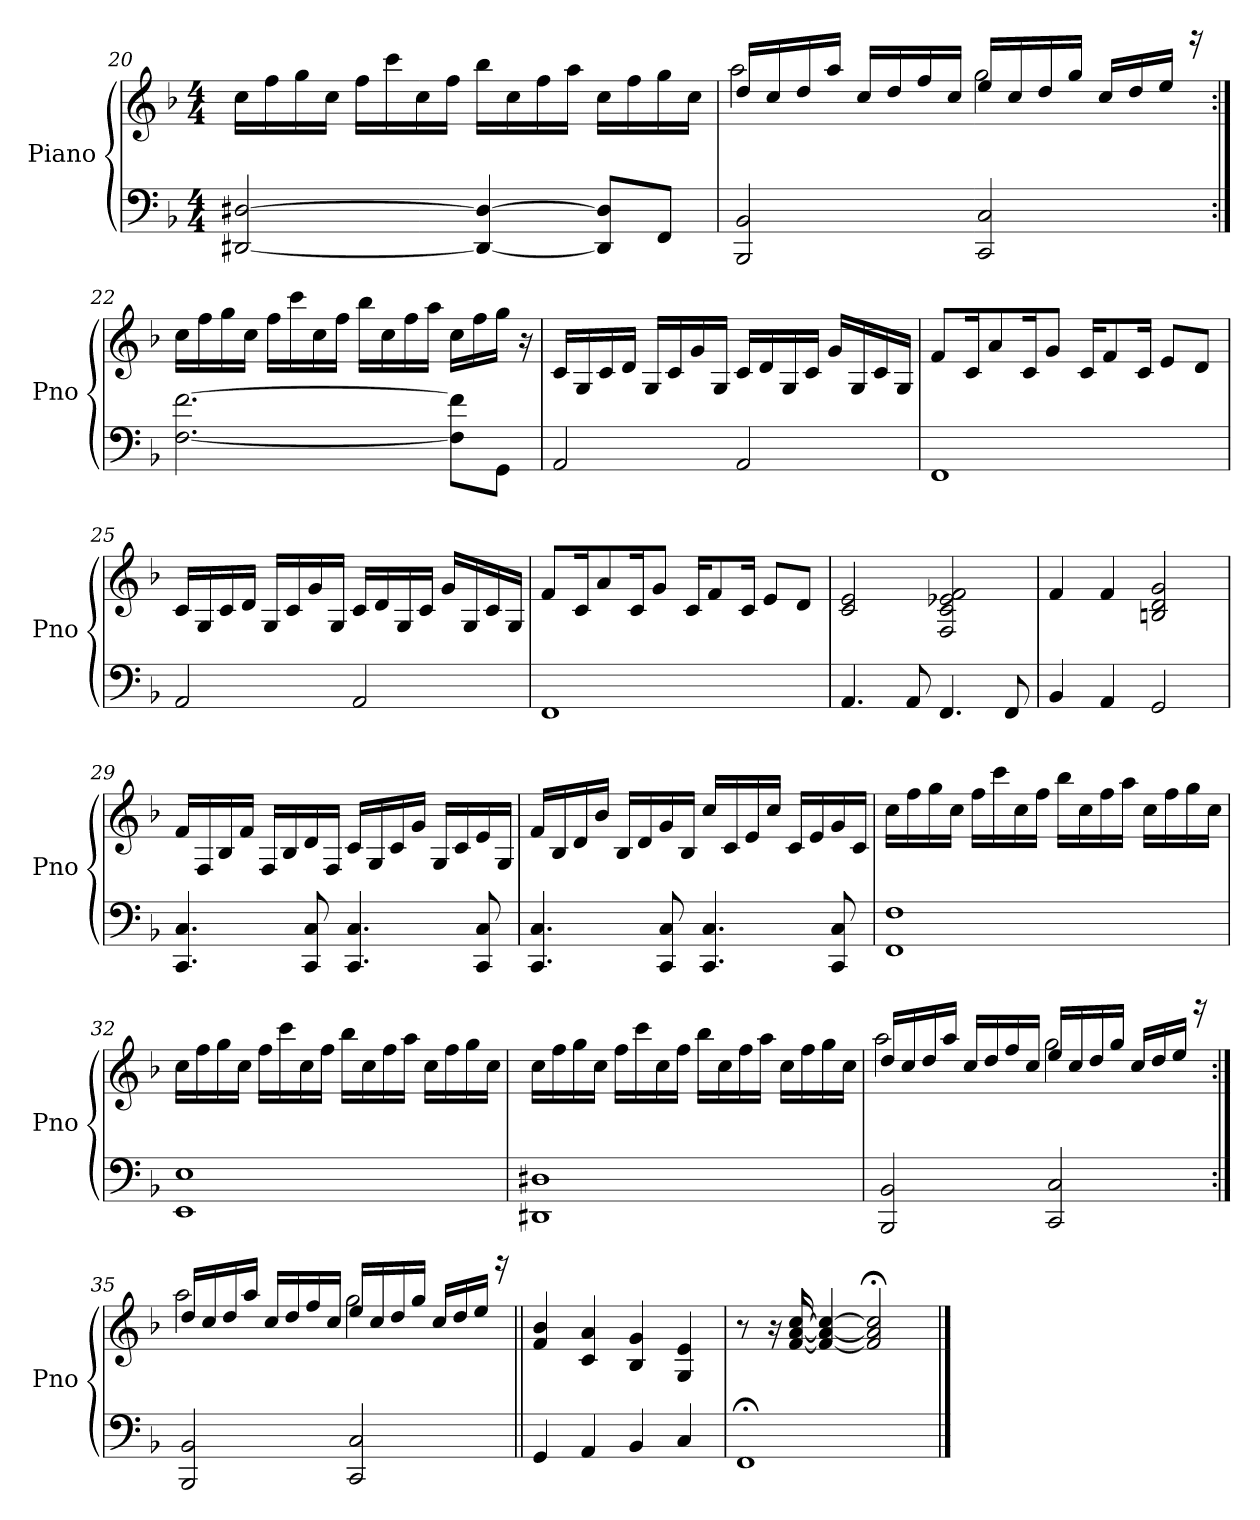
**kern	**kern
*part1	*part1
*staff2	*staff1
*I"Piano	*
*I'Pno	*
*clefF4	*clefG2
*k[b-]	*k[b-]
*M4/4	*M4/4
=20	=20
[2DD#X/ [2D#X/	16cc\LL
.	16ff\
.	16gg\
.	16cc\JJ
.	16ff\LL
.	16ccc\
.	16cc\
.	16ff\JJ
4DD#/_ 4D#/_	16bb-\LL
.	16cc\
.	16ff\
.	16aa\JJ
8DD#/] 8D#/]L	16cc\LL
.	16ff\
8FF/J	16gg\
.	16cc\JJ
!!LO:LB:g=z
=21	=21
*	*^
2BBB-/ 2BB-/	16dd/LL	2aa\
.	16cc/	.
.	16dd/	.
.	16aa/JJ	.
.	16cc/LL	.
.	16dd/	.
.	16ff/	.
.	16cc/JJ	.
2CC/ 2C/	16ee/LL	2gg\
.	16cc/	.
.	16dd/	.
.	16gg/JJ	.
.	16cc/LL	.
.	16dd/	.
.	16ee/JJ	.
.	16r	.
*	*v	*v
=22:|!	=22:|!
[2.F\ [2.f\	16cc\LL
.	16ff\
.	16gg\
.	16cc\JJ
.	16ff\LL
.	16ccc\
.	16cc\
.	16ff\JJ
.	16bb-\LL
.	16cc\
.	16ff\
.	16aa\JJ
8F\] 8f\]L	16cc\LL
.	16ff\
8GG\J	16gg\JJ
.	16r
!!LO:PB:g=z
=23	=23
2AA/	16c/LL
.	16G/
.	16c/
.	16d/JJ
.	16G/LL
.	16c/
.	16g/
.	16G/JJ
2AA/	16c/LL
.	16d/
.	16G/
.	16c/JJ
.	16g/LL
.	16G/
.	16c/
.	16G/JJ
=24	=24
1FF	8f/L
.	16c/K
.	8a/
.	16c/K
.	8g/J
.	16c/KL
.	8f/
.	16c/Jk
.	8e/L
.	8d/J
=25	=25
2AA/	16c/LL
.	16G/
.	16c/
.	16d/JJ
.	16G/LL
.	16c/
.	16g/
.	16G/JJ
2AA/	16c/LL
.	16d/
.	16G/
.	16c/JJ
.	16g/LL
.	16G/
.	16c/
.	16G/JJ
!!LO:LB:g=z
=26	=26
1FF	8f/L
.	16c/K
.	8a/
.	16c/K
.	8g/J
.	16c/KL
.	8f/
.	16c/Jk
.	8e/L
.	8d/J
=27	=27
4.AA/	2c/ 2e/
8AA/	.
4.FF/	2F/ 2c/ 2e-X/ 2f/
8FF/	.
=28	=28
4BB-/	4f/
4AA/	4f/
2GG/	2Bn/ 2d/ 2g/
=29	=29
4.CC/ 4.C/	16f/LL
.	16F/
.	16B-/
.	16f/JJ
.	16F/LL
.	16B-/
8CC/ 8C/	16d/
.	16F/JJ
4.CC/ 4.C/	16c/LL
.	16G/
.	16c/
.	16g/JJ
.	16G/LL
.	16c/
8CC/ 8C/	16e/
.	16G/JJ
!!LO:LB:g=z
=30	=30
4.CC/ 4.C/	16f/LL
.	16B-/
.	16d/
.	16b-/JJ
.	16B-/LL
.	16d/
8CC/ 8C/	16g/
.	16B-/JJ
4.CC/ 4.C/	16cc/LL
.	16c/
.	16e/
.	16cc/JJ
.	16c/LL
.	16e/
8CC/ 8C/	16g/
.	16c/JJ
=31	=31
1FF 1F	16cc\LL
.	16ff\
.	16gg\
.	16cc\JJ
.	16ff\LL
.	16ccc\
.	16cc\
.	16ff\JJ
.	16bb-\LL
.	16cc\
.	16ff\
.	16aa\JJ
.	16cc\LL
.	16ff\
.	16gg\
.	16cc\JJ
=32	=32
1EE 1E	16cc\LL
.	16ff\
.	16gg\
.	16cc\JJ
.	16ff\LL
.	16ccc\
.	16cc\
.	16ff\JJ
.	16bb-\LL
.	16cc\
.	16ff\
.	16aa\JJ
.	16cc\LL
.	16ff\
.	16gg\
.	16cc\JJ
!!LO:LB:g=z
=33	=33
1DD#X 1D#X	16cc\LL
.	16ff\
.	16gg\
.	16cc\JJ
.	16ff\LL
.	16ccc\
.	16cc\
.	16ff\JJ
.	16bb-\LL
.	16cc\
.	16ff\
.	16aa\JJ
.	16cc\LL
.	16ff\
.	16gg\
.	16cc\JJ
=34	=34
*	*^
2BBB-/ 2BB-/	16dd/LL	2aa\
.	16cc/	.
.	16dd/	.
.	16aa/JJ	.
.	16cc/LL	.
.	16dd/	.
.	16ff/	.
.	16cc/JJ	.
2CC/ 2C/	16ee/LL	2gg\
.	16cc/	.
.	16dd/	.
.	16gg/JJ	.
.	16cc/LL	.
.	16dd/	.
.	16ee/JJ	.
.	16r	.
!!LO:LB:g=z	!!
=35:|!	=35:|!	=35:|!
2BBB-/ 2BB-/	16dd/LL	2aa\
.	16cc/	.
.	16dd/	.
.	16aa/JJ	.
.	16cc/LL	.
.	16dd/	.
.	16ff/	.
.	16cc/JJ	.
2CC/ 2C/	16ee/LL	2gg\
.	16cc/	.
.	16dd/	.
.	16gg/JJ	.
.	16cc/LL	.
.	16dd/	.
.	16ee/JJ	.
.	16r	.
*	*v	*v
!!LO:LB:g=z
=36||	=36||
4GG/	4f/ 4b-/
4AA/	4c/ 4a/
4BB-/	4B-/ 4g/
4C/	4G/ 4e/
=37	=37
1FF;<	8r
.	16r
.	[16f/ [16a/ [16cc/
.	4f/_ 4a/_ 4cc/_
.	2f/];< 2a/];< 2cc/];<
==	==
*-	*-
